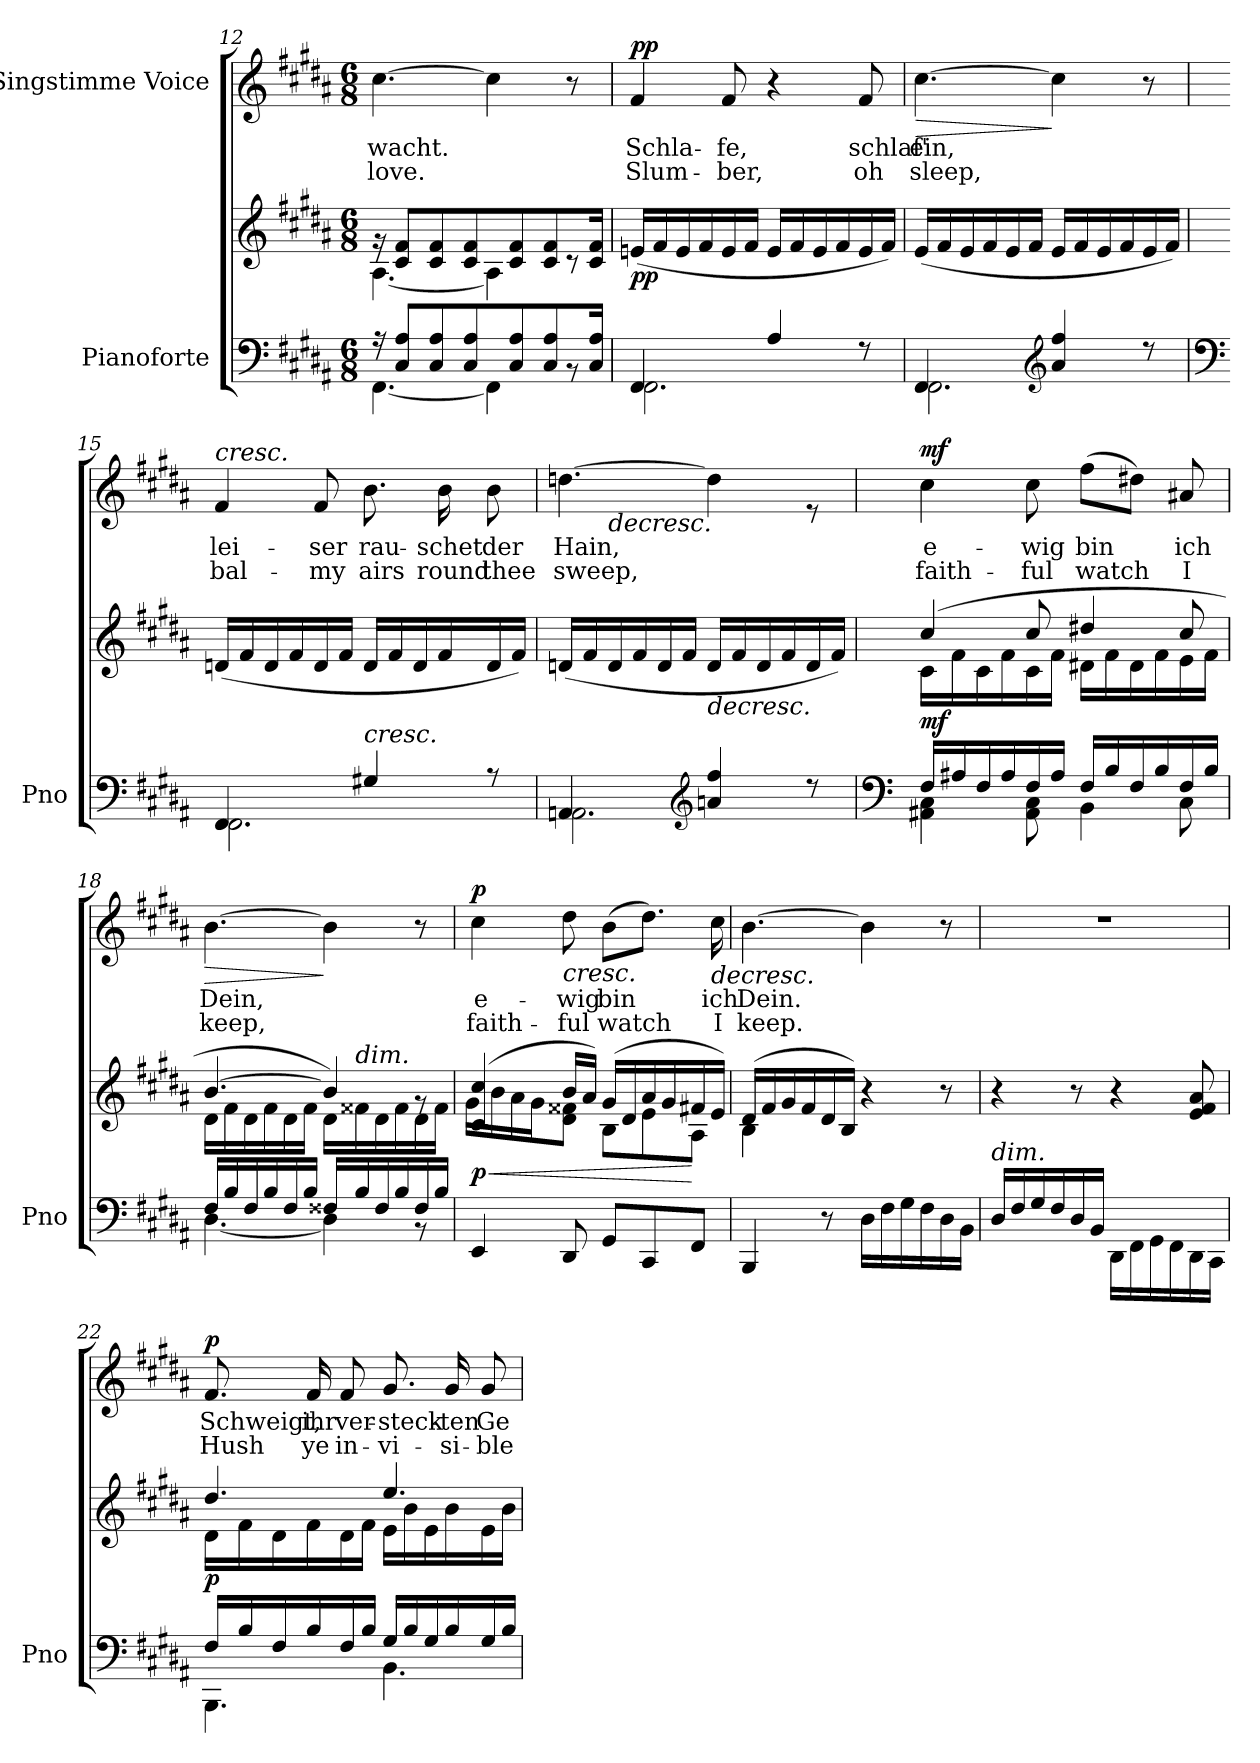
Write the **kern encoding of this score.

**kern	**kern	**dynam	**kern	**text	**text	**dynam
*part2	*part2	*part2	*part1	*part1	*part1	*part1
*staff3	*staff2	*staff2/3	*staff1	*staff1	*staff1	*staff1
*I"Pianoforte	*	*	*I"Singstimme Voice	*	*	*
*I'Pno	*	*	*	*	*	*
*clefF4	*clefG2	*	*clefG2	*	*	*
*k[f#c#g#d#a#]	*k[f#c#g#d#a#]	*	*k[f#c#g#d#a#]	*	*	*
*M6/8	*M6/8	*	*M6/8	*	*	*
=12	=12	=12	=12	=12	=12	=12
*^	*^	*	*	*	*	*
!	!	!	!	!	!	!LO:LY:b	!LO:LY:b	!
16r	[4.FF#\	16rg	[4.A#\	.	[4.cc#\	wacht.	love.	.
8C#/ 8A#/L	.	8c#/ 8f#/L	.	.	.	.	.	.
8C#/ 8A#/	.	8c#/ 8f#/	.	.	.	.	.	.
8C#/ 8A#/	.	8c#/ 8f#/	.	.	.	.	.	.
.	4FF#\]	.	4A#\]	.	4cc#\]	.	.	.
8C#/ 8A#/	.	8c#/ 8f#/	.	.	.	.	.	.
8C#/ 8A#/	.	8c#/ 8f#/	.	.	.	.	.	.
.	8rBB	.	8rc	.	8r	.	.	.
16C#/ 16A#/Jk	.	16c#/ 16f#/Jk	.	.	.	.	.	.
*	*	*v	*v	*	*	*	*	*
!!LO:PB:g=z
=13	=13	=13	=13	=13	=13	=13	=13
!	!	!	!LO:DY:b	!	!LO:LY:b	!LO:LY:b	!LO:DY:a
4.FF#/	2.FF#\	(<16en/LL	pp	4f#/	Schla-	Slum-	pp
.	.	16f#/	.	.	.	.	.
.	.	16e/	.	.	.	.	.
.	.	16f#/	.	.	.	.	.
!	!	!	!	!	!LO:LY:b	!LO:LY:b	!
.	.	16e/	.	8f#/	-fe,	-ber,	.
.	.	16f#/JJ	.	.	.	.	.
4A#/	.	16e/LL	.	4r	.	.	.
.	.	16f#/	.	.	.	.	.
.	.	16e/	.	.	.	.	.
.	.	16f#/	.	.	.	.	.
!	!	!	!	!	!LO:LY:b	!LO:LY:b	!
8r	.	16e/	.	8f#/	schlaf'	oh	.
.	.	16f#/JJ)	.	.	.	.	.
=14	=14	=14	=14	=14	=14	=14	=14
!	!	!	!	!	!LO:LY:b	!LO:LY:b	!LO:HP:b
4.FF#/	2.FF#\	(<16e/LL	.	[4.cc#\	ein,	sleep,	>
.	.	16f#/	.	.	.	.	.
.	.	16e/	.	.	.	.	.
.	.	16f#/	.	.	.	.	.
.	.	16e/	.	.	.	.	.
.	.	16f#/JJ	.	.	.	.	.
*clefG2	*	*	*	*	*	*	*
4a#/ 4ff#/	.	16e/LL	.	4cc#\]	.	.	]
.	.	16f#/	.	.	.	.	.
.	.	16e/	.	.	.	.	.
.	.	16f#/	.	.	.	.	.
8r	.	16e/	.	8r	.	.	.
.	.	16f#/JJ)	.	.	.	.	.
=15	=15	=15	=15	=15	=15	=15	=15
*clefF4	*	*	*	*	*	*	*
!	!	!	!	!LO:TX:a:i:t=cresc.	!	!	!
!	!	!	!	!	!LO:LY:b	!LO:LY:b	!
4.FF#/	2.FF#\	(<16dn/LL	.	4f#/	lei-	bal-	.
.	.	16f#/	.	.	.	.	.
.	.	16d/	.	.	.	.	.
.	.	16f#/	.	.	.	.	.
!	!	!	!	!	!LO:LY:b	!LO:LY:b	!
.	.	16d/	.	8f#/	-ser	-my	.
.	.	16f#/JJ	.	.	.	.	.
!LO:TX:a:i:t=cresc.	!	!	!	!	!	!	!
!	!	!	!	!	!LO:LY:b	!LO:LY:b	!
4G#X/	.	16d/LL	.	8.b\	rau-	airs	.
.	.	16f#/	.	.	.	.	.
.	.	16d/	.	.	.	.	.
!	!	!	!	!	!LO:LY:b	!LO:LY:b	!
.	.	16f#/	.	16b\	-schet	round	.
!	!	!	!	!	!LO:LY:b	!LO:LY:b	!
8r	.	16d/	.	8b\	der	thee	.
.	.	16f#/JJ)	.	.	.	.	.
!!LO:LB:g=z
=16	=16	=16	=16	=16	=16	=16	=16
!	!	!	!	!	!LO:LY:b	!LO:LY:b	!
*	*	*	*	*^	*	*	*
4.AAn/	2.AA\	(<16dn/LL	.	[4.ddn\	8ryy	Hain,	sweep,	.
.	.	16f#/	.	.	.	.	.	.
!	!	!	!	!	!	!	!	!LO:HP:b
.	.	16d/	.	.	8ryy	.	.	>
.	.	16f#/	.	.	.	.	.	.
.	.	16d/	.	.	2ryy	.	.	.
.	.	16f#/JJ	.	.	.	.	.	.
*clefG2	*	*	*	*	*	*	*	*
!	!	!	!LO:HP:b	!	!	!	!	!
4an/ 4ff#/	.	16d/LL	>	4dd\]	.	.	.	.
.	.	16f#/	.	.	.	.	.	.
.	.	16d/	.	.	.	.	.	.
.	.	16f#/	.	.	.	.	.	.
8r	.	16d/	.	8re	.	.	.	.
.	.	16f#/JJ)	.	.	.	.	.	.
*	*	*	*	*v	*v	*	*	*
=17	=17	=17	=17	=17	=17	=17	=17
*clefF4	*	*	*	*	*	*	*
*	*	*^	*	*	*	*	*
!	!	!	!	!LO:DY:b	!	!LO:LY:b	!LO:LY:b	!LO:DY:a
16F#/LL	4AA#X\ 4C#\	(>4cc#/	16c#\LL	mf	4cc#\	e-	faith-	mf
16A#X/	.	.	16f#\	.	.	.	.	.
16F#/	.	.	16c#\	.	.	.	.	.
16A#/	.	.	16f#\	.	.	.	.	.
!	!	!	!	!	!	!LO:LY:b	!LO:LY:b	!
16F#/	8AA#\ 8C#\	8cc#/	16c#\	.	8cc#\	-wig	-ful	.
16A#/JJ	.	.	16f#\JJ	.	.	.	.	.
!	!	!	!	!	!	!LO:LY:b	!LO:LY:b	!
16F#/LL	4BB\	4dd#X/	16d#X\LL	.	(>8ff#\L	bin	watch	.
16B/	.	.	16f#\	.	.	.	.	.
16F#/	.	.	16d#\	.	8dd#X\J)	.	.	.
16B/	.	.	16f#\	.	.	.	.	.
!	!	!	!	!	!	!LO:LY:b	!LO:LY:b	!
16F#/	8C#\	8cc#/	16e\	.	8a#X/	ich	I	.
16B/JJ	.	.	16f#\JJ	.	.	.	.	.
=18	=18	=18	=18	=18	=18	=18	=18	=18
!	!	!	!	!	!	!LO:LY:b	!LO:LY:b	!LO:HP:b
16F#/LL	[4.D#\	[4.b/	16d#\LL	.	[4.b\	Dein,	keep,	>
16B/	.	.	16f#\	.	.	.	.	.
16F#/	.	.	16d#\	.	.	.	.	.
16B/	.	.	16f#\	.	.	.	.	.
16F#/	.	.	16d#\	.	.	.	.	.
16B/JJ	.	.	16f#\JJ	.	.	.	.	.
16F##X/LL	4D#\]	4b/])	16d#\LL	.	4b\]	.	.	]
!	!	!	!LO:TX:a:i:t=dim.	!	!	!	!	!
16B/	.	.	16f##X\	.	.	.	.	.
16F##/	.	.	16d#\	.	.	.	.	.
16B/	.	.	16f##\	.	.	.	.	.
16F##/	8r	8rg	16d#\	.	8r	.	.	.
16B/JJ	.	.	16f##\JJ	.	.	.	.	.
*v	*v	*	*	*	*	*	*	*
!!LO:LB:g=z
=19	=19	=19	=19	=19	=19	=19	=19
!	!	!	!LO:HP:b	!	!LO:LY:b	!LO:LY:b	!
!	!	!	!LO:DY:n=1:b	!	!	!	!LO:DY:a
4EE/	(>4c#/ 4cc#/	16g#\LL	< p	4cc#\	e-	faith-	p
.	.	16b\	.	.	.	.	.
.	.	16a#\	.	.	.	.	.
.	.	16g#\J	.	.	.	.	.
!	!	!	!	!	!LO:LY:b	!LO:LY:b	!LO:HP:b
8DD#/	16b/LL	8d#\ 8f##X\J	]	8dd#\	-wig	-ful	<
.	16a#/JJ)	.	.	.	.	.	.
!	!	!	!	!	!LO:LY:b	!LO:LY:b	!
8GG#/L	(>16g#/LL	8B\L	.	(>8b\L	bin	watch	.
.	16d#/	.	.	.	.	.	.
8CC#/	16a#/	8e\	.	8.dd#\J)	.	.	]
.	16g#/	.	.	.	.	.	.
8FF#/J	16f#X/	8A#\J	[	.	.	.	.
!	!	!	!	!	!LO:LY:b	!LO:LY:b	!LO:HP:b
.	16e/JJ)	.	.	16cc#\	ich	I	>
=20	=20	=20	=20	=20	=20	=20	=20
!	!	!	!	!	!LO:LY:b	!LO:LY:b	!
4BBB/	(>16d#/LL	4B\	.	[4.b\	Dein.	keep.	.
.	16f#/	.	.	.	.	.	.
.	16g#/	.	.	.	.	.	.
.	16f#/	.	.	.	.	.	.
8r	16d#/	2ryy	.	.	.	.	.
.	16B/JJ)	.	.	.	.	.	.
16D#\LL	4r	.	.	4b\]	.	.	[
16F#\	.	.	.	.	.	.	.
16G#\	.	.	.	.	.	.	.
16F#\	.	.	.	.	.	.	.
16D#\	8r	.	.	8r	.	.	.
16BB\JJ	.	.	.	.	.	.	.
*	*v	*v	*	*	*	*	*
=21	=21	=21	=21	=21	=21	=21
!LO:TX:a:i:t=dim.	!	!	!	!	!	!
16D#/LL	4r	.	2.r	.	.	.
16F#/	.	.	.	.	.	.
16G#/	.	.	.	.	.	.
16F#/	.	.	.	.	.	.
16D#/	8r	.	.	.	.	.
16BB/JJ	.	.	.	.	.	.
16DD#\LL	4r	.	.	.	.	.
16FF#\	.	.	.	.	.	.
16GG#\	.	.	.	.	.	.
16FF#\	.	.	.	.	.	.
16DD#\	8e/ 8f#/ 8a#/	.	.	.	.	.
16CC#\JJ	.	.	.	.	.	.
!!LO:LB:g=z
=22	=22	=22	=22	=22	=22	=22
*^	*^	*	*	*	*	*
!	!	!	!	!LO:DY:b	!	!LO:LY:b	!LO:LY:b	!LO:DY:a
16F#/LL	4.BBB\	4.dd#/	16d#\LL	p	8.f#/	Schweigt,	Hush	p
16B/	.	.	16f#\	.	.	.	.	.
16F#/	.	.	16d#\	.	.	.	.	.
!	!	!	!	!	!	!LO:LY:b	!LO:LY:b	!
16B/	.	.	16f#\	.	16f#/	ihr	ye	.
!	!	!	!	!	!	!LO:LY:b	!LO:LY:b	!
16F#/	.	.	16d#\	.	8f#/	ver-	in-	.
16B/JJ	.	.	16f#\JJ	.	.	.	.	.
!	!	!	!	!	!	!LO:LY:b	!LO:LY:b	!
16G#/LL	4.BB\	4.ee/	16e\LL	.	8.g#/	-steck-	-vi-	.
16B/	.	.	16b\	.	.	.	.	.
16G#/	.	.	16e\	.	.	.	.	.
!	!	!	!	!	!	!LO:LY:b	!LO:LY:b	!
16B/	.	.	16b\	.	16g#/	-ten	-si-	]
!	!	!	!	!	!	!LO:LY:b	!LO:LY:b	!
16G#/	.	.	16e\	.	8g#/	Ge-	-ble	.
16B/JJ	.	.	16b\JJ	.	.	.	.	.
*v	*v	*	*	*	*	*	*	*
*	*v	*v	*	*	*	*	*
=	=	=	=	=	=	=
*-	*-	*-	*-	*-	*-	*-
